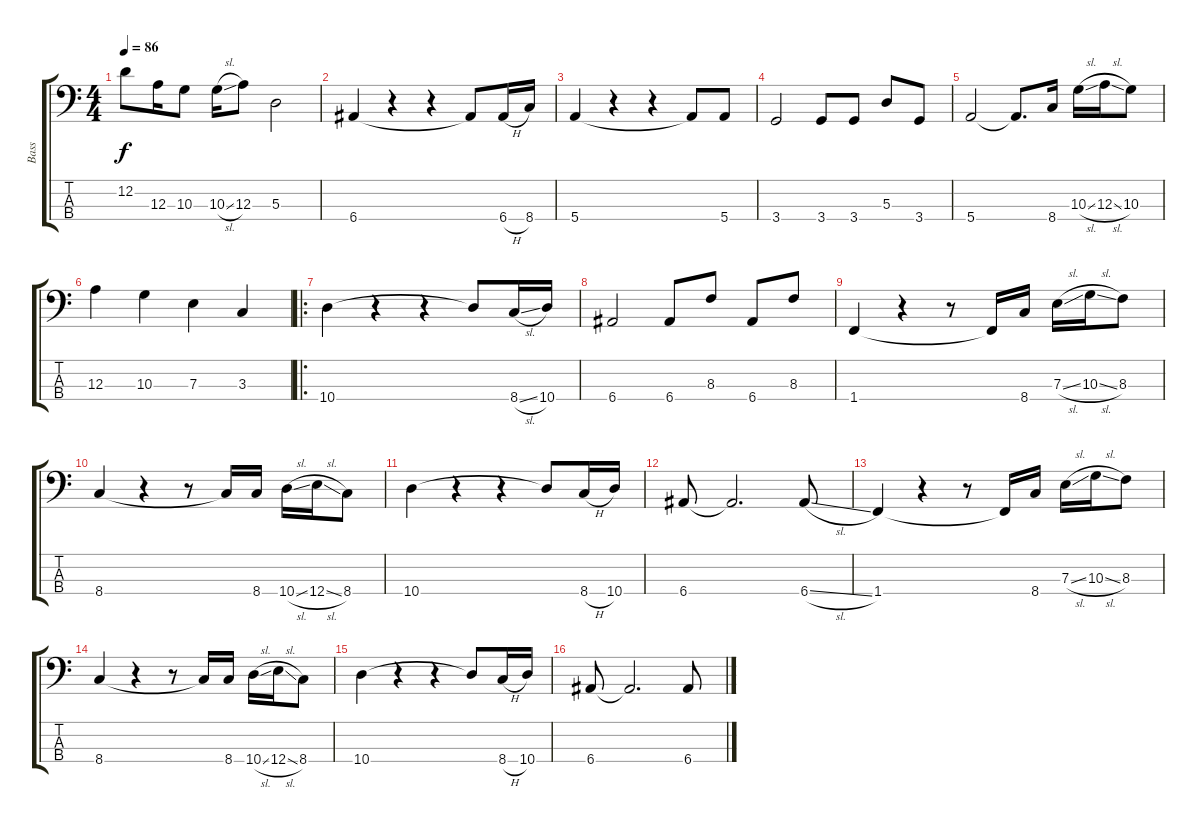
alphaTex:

\track ("Bass" "Bass") {instrument fretlessbass}
\staff {score tabs}
\tuning (G2 D2 A1 E1) {hide}
\ts (4 4)
\tempo 86
\clef f4
\ks c
12.2.8{dy f} 12.3.16 10.3.8 10.3{sl}.16 12.3.8 5.3.2 |
6.4.4 r.4 r.4 6.4{t}.8 6.4{h}.16 8.4.16 |
5.4.4 r.4 r.4 5.4{t}.8 5.4.8 |
3.4.2 3.4.8 3.4.8 5.3.8 3.4.8 |
5.4.2 5.4{t}.8{d} 8.4.16 10.3{sl}.16 12.3{sl}.16 10.3.8 |
12.3.4 10.3.4 7.3.4 3.3.4 |
\ro
10.4.4 r.4 r.4 10.4{t}.8 8.4{sl}.16 10.4.16 |
6.4.2 6.4.8 8.3.8 6.4.8 8.3.8 |
1.4.4 r.4 r.8 1.4{t}.16 8.4.16 7.3{sl}.16 10.3{sl}.16 8.3.8 |
8.4.4 r.4 r.8 8.4{t}.16 8.4.16 10.4{sl}.16 12.4{sl}.16 8.4.8 |
10.4.4 r.4 r.4 10.4{t}.8 8.4{h}.16 10.4.16 |
6.4.8 6.4{t}.2{d} 6.4{sl}.8 |
1.4.4 r.4 r.8 1.4{t}.16 8.4.16 7.3{sl}.16 10.3{sl}.16 8.3.8 |
8.4.4 r.4 r.8 8.4{t}.16 8.4.16 10.4{sl}.16 12.4{sl}.16 8.4.8 |
10.4.4 r.4 r.4 10.4{t}.8 8.4{h}.16 10.4.16 |
6.4.8 6.4{t}.2{d} 6.4{sl}.8
